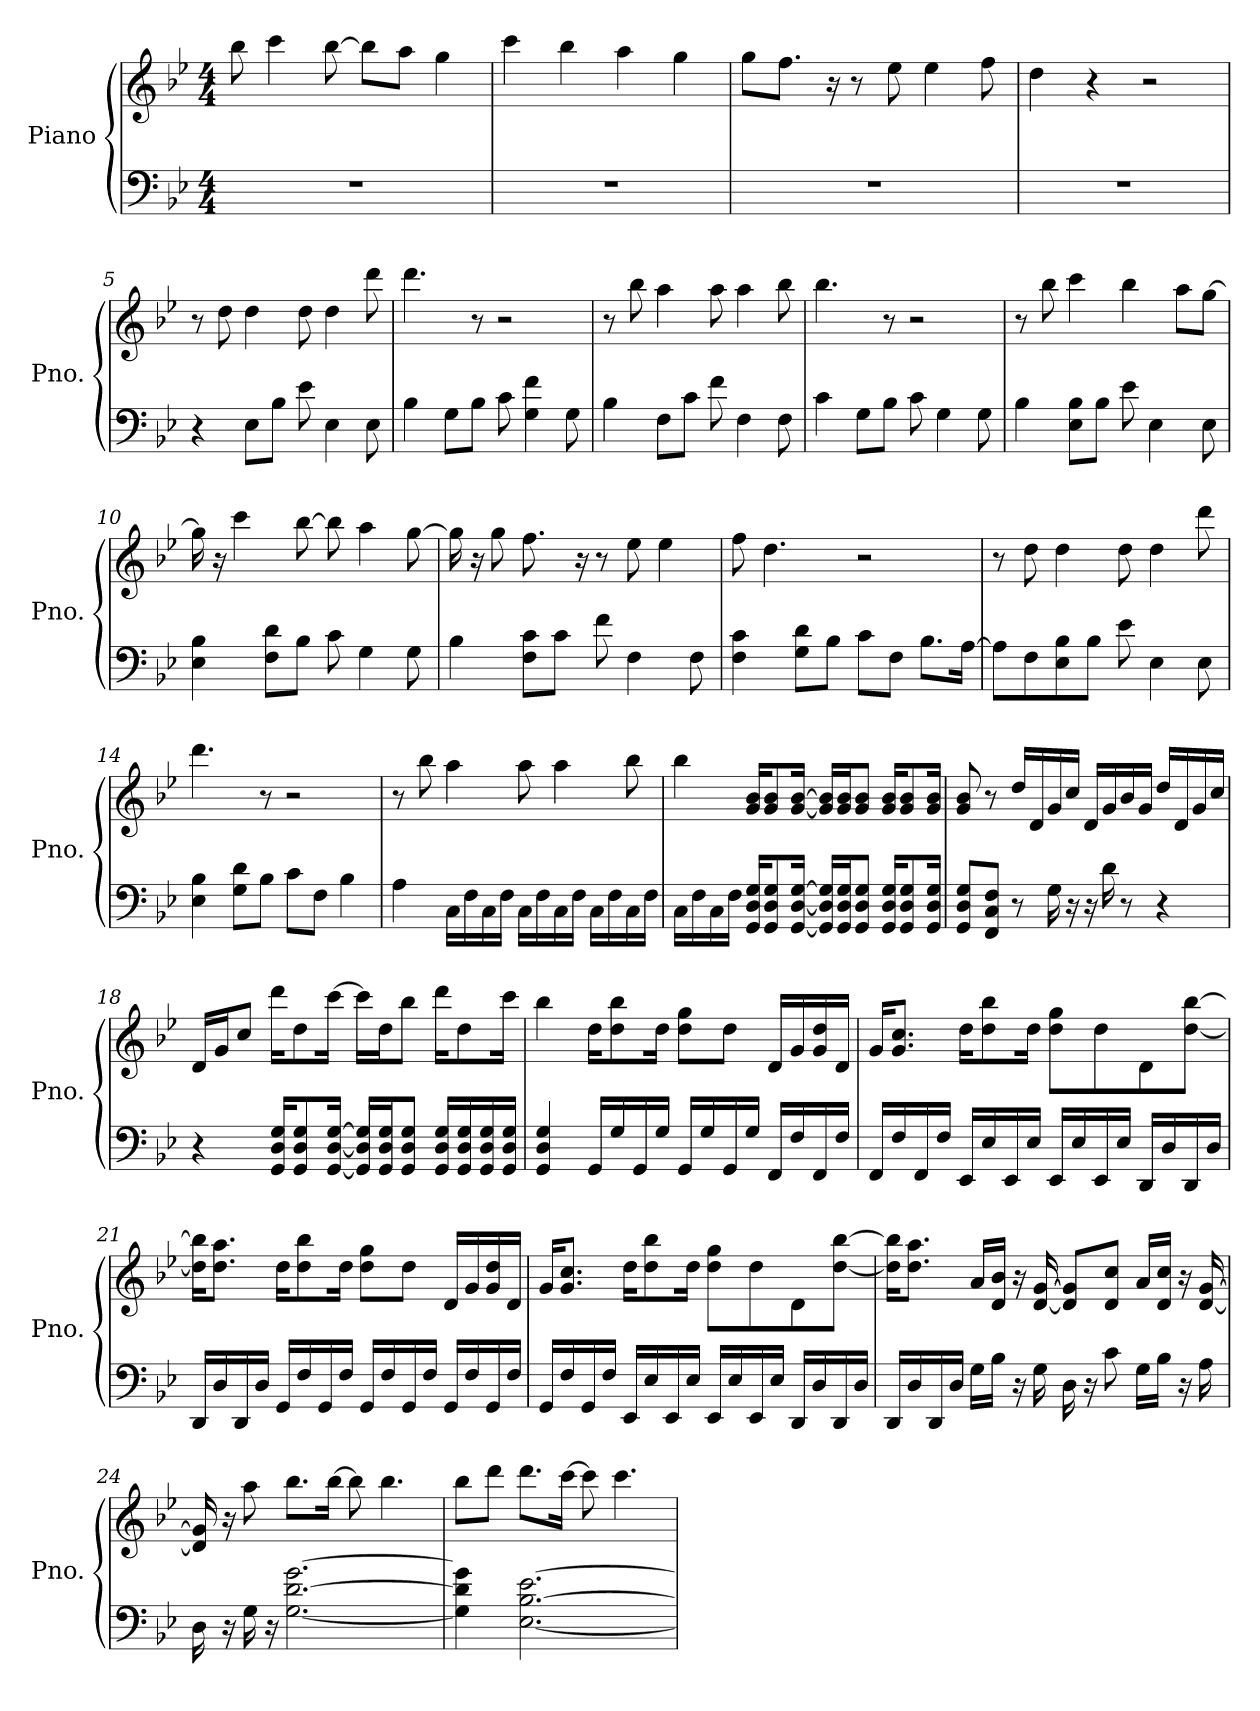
**kern	**kern
*part1	*part1
*staff2	*staff1
*I"Piano	*
*I'Pno.	*
*clefF4	*clefG2
*k[b-e-]	*k[b-e-]
*M4/4	*M4/4
*MM135	*MM135
=1	=1
1r	8bb-\
.	4ccc\
.	[8bb-\
.	8bb-\L]
.	8aa\J
.	4gg\
=2	=2
1r	4ccc\
.	4bb-\
.	4aa\
.	4gg\
=3	=3
1r	8gg\L
.	8.ff\J
.	16r
.	8r
.	8ee-\
.	4ee-\
.	8ff\
=4	=4
1r	4dd\
.	4r
.	2r
=5	=5
4r	8r
.	8dd\
8E-\L	4dd\
8B-\J	.
8e-\	8dd\
4E-\	4dd\
8E-\	8ddd\
=6	=6
4B-\	4.ddd\
8G\L	.
8B-\J	8r
8c\	2r
4G\ 4f\	.
8G\	.
!!LO:LB:g=z
=7	=7
4B-\	8r
.	8bb-\
8F\L	4aa\
8c\J	.
8f\	8aa\
4F\	4aa\
8F\	8bb-\
=8	=8
4c\	4.bb-\
8G\L	.
8B-\J	8r
8c\	2r
4G\	.
8G\	.
=9	=9
4B-\	8r
.	8bb-\
8E-\ 8B-\L	4ccc\
8B-\J	.
8e-\	4bb-\
4E-\	.
.	8aa\L
8E-\	[8gg\J
=10	=10
4E-\ 4B-\	16gg\]
.	16r
.	4ccc\
8F\ 8d\L	.
8B-\J	[8bb-\
8c\	8bb-\]
4G\	4aa\
8G\	[8gg\
=11	=11
4B-\	16gg\]
.	16r
.	8gg\
8F\ 8c\L	8.ff\
8c\J	.
.	16r
8f\	8r
4F\	8ee-\
.	4ee-\
8F\	.
!!LO:LB:g=z
=12	=12
4F\ 4c\	8ff\
.	4.dd\
8G\ 8d\L	.
8B-\J	.
8c\L	2r
8F\J	.
8.B-\L	.
[16A\Jk	.
=13	=13
8A\L]	8r
8F\	8dd\
8E-\ 8B-\	4dd\
8B-\J	.
8e-\	8dd\
4E-\	4dd\
8E-\	8ddd\
=14	=14
4E-\ 4B-\	4.ddd\
8G\ 8d\L	.
8B-\J	8r
8c\L	2r
8F\J	.
4B-\	.
=15	=15
4A\	8r
.	8bb-\
16C\LL	4aa\
16F\	.
16C\	.
16F\JJ	.
16C\LL	8aa\
16F\	.
16C\	4aa\
16F\JJ	.
16C\LL	.
16F\	.
16C\	8bb-\
16F\JJ	.
!!LO:LB:g=z
=16	=16
16C\LL	4bb-\
16F\	.
16C\	.
16F\JJ	.
16GG/ 16D/ 16G/KL	16g/ 16b-/KL
8GG/ 8D/ 8G/	8g/ 8b-/
[16GG/ [16D/ [16G/Jk	[16g/ [16b-/Jk
16GG/] 16D/] 16G/]LL	16g/] 16b-/]LL
16GG/ 16D/ 16G/J	16g/ 16b-/J
8GG/ 8D/ 8G/J	8g/ 8b-/J
16GG/ 16D/ 16G/KL	16g/ 16b-/KL
8GG/ 8D/ 8G/	8g/ 8b-/
16GG/ 16D/ 16G/Jk	16g/ 16b-/Jk
=17	=17
8GG/ 8D/ 8G/L	8g/ 8b-/
8FF/ 8C/ 8F/J	8r
8r	16dd/LL
.	16d/
16G\	16g/
16r	16cc/JJ
16r	16d/LL
16d\	16g/
8r	16b-/
.	16g/JJ
4r	16dd/LL
.	16d/
.	16g/
.	16cc/JJ
=18	=18
4r	16d/LL
.	16g/J
.	8cc/J
16GG/ 16D/ 16G/KL	16ddd\KL
8GG/ 8D/ 8G/	8dd\
[16GG/ [16D/ [16G/Jk	[16ccc\Jk
16GG/] 16D/] 16G/]LL	16ccc\LL]
16GG/ 16D/ 16G/J	16dd\J
8GG/ 8D/ 8G/J	8bb-\J
16GG/ 16D/ 16G/LL	16ddd\KL
16GG/ 16D/ 16G/	8dd\
16GG/ 16D/ 16G/	.
16GG/ 16D/ 16G/JJ	16ccc\Jk
!!LO:LB:g=z
=19	=19
4GG/ 4D/ 4G/	4bb-\
16GG/LL	16dd\KL
16G/	8dd\ 8bb-\
16GG/	.
16G/JJ	16dd\Jk
16GG/LL	8dd\ 8gg\L
16G/	.
16GG/	8dd\J
16G/JJ	.
16FF/LL	16d/LL
16F/	16g/
16FF/	16g/ 16dd/
16F/JJ	16d/JJ
=20	=20
16FF/LL	16g/KL
16F/	8.g/ 8.cc/J
16FF/	.
16F/JJ	.
16EE-/LL	16dd\KL
16E-/	8dd\ 8bb-\
16EE-/	.
16E-/JJ	16dd\Jk
16EE-/LL	8dd\ 8gg\L
16E-/	.
16EE-/	8dd\
16E-/JJ	.
16DD/LL	8d\
16D/	.
16DD/	[8dd\ [8bb-\J
16D/JJ	.
=21	=21
16DD/LL	16dd\] 16bb-\]KL
16D/	8.dd\ 8.aa\J
16DD/	.
16D/JJ	.
16GG/LL	16dd\KL
16F/	8dd\ 8bb-\
16GG/	.
16F/JJ	16dd\Jk
16GG/LL	8dd\ 8gg\L
16F/	.
16GG/	8dd\J
16F/JJ	.
16GG/LL	16d/LL
16F/	16g/
16GG/	16g/ 16dd/
16F/JJ	16d/JJ
!!LO:PB:g=z
=22	=22
16GG/LL	16g/KL
16F/	8.g/ 8.cc/J
16GG/	.
16F/JJ	.
16EE-/LL	16dd\KL
16E-/	8dd\ 8bb-\
16EE-/	.
16E-/JJ	16dd\Jk
16EE-/LL	8dd\ 8gg\L
16E-/	.
16EE-/	8dd\
16E-/JJ	.
16DD/LL	8d\
16D/	.
16DD/	[8dd\ [8bb-\J
16D/JJ	.
=23	=23
16DD/LL	16dd\] 16bb-\]KL
16D/	8.dd\ 8.aa\J
16DD/	.
16D/JJ	.
16G\LL	16a/LL
16B-\JJ	16d/ 16b-/JJ
16r	16r
16G\	[16d/ [16g/
16D\	8d/] 8g/]L
16r	.
8c\	8d/ 8cc/J
16G\LL	16a/LL
16B-\JJ	16d/ 16cc/JJ
16r	16r
16A\	[16d/ [16g/
=24	=24
16D\	16d/] 16g/]
16r	16r
16G\	8aa\
16r	.
[2.G\ [2.d\ [2.g\	8.bb-\L
.	[16bb-\Jk
.	8bb-\]
.	4.bb-\
!!LO:LB:g=z
=25	=25
4G\] 4d\] 4g\]	8bb-\L
.	8ddd\J
[2.E-\ [2.B-\ [2.e-\	8.ddd\L
.	[16ccc\Jk
.	8ccc\]
.	4.ccc\
=	=
*-	*-
